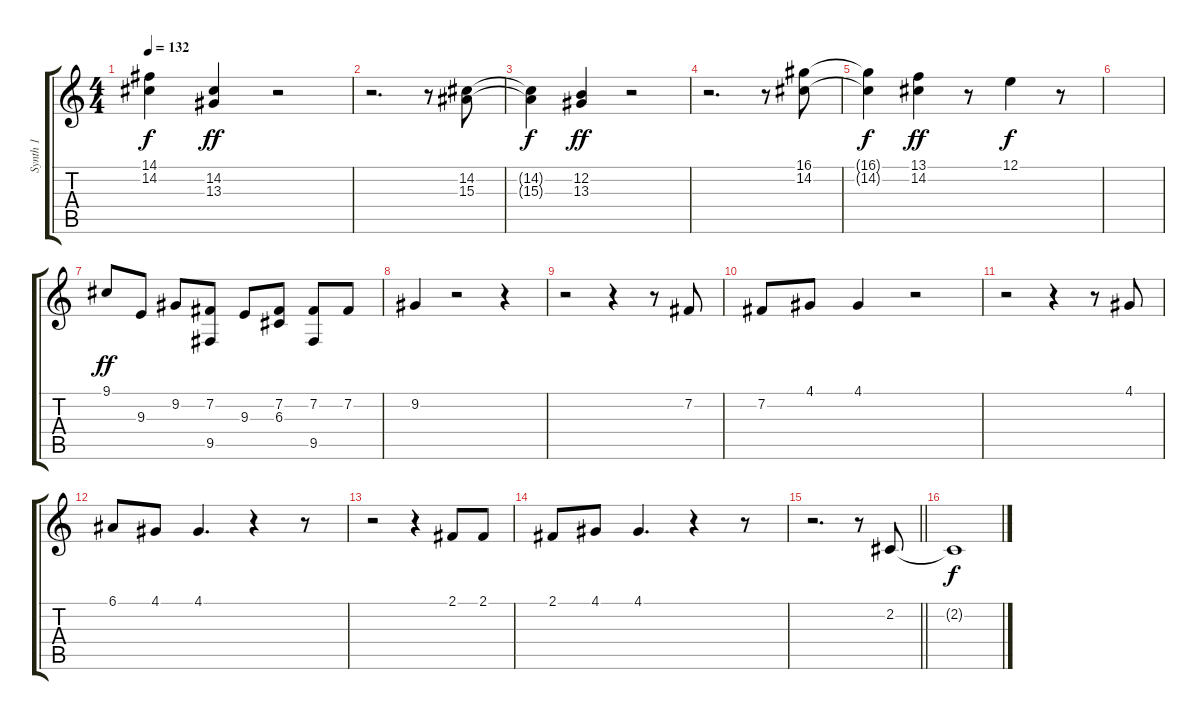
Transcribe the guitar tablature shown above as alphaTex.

\track ("Synth 1" "Synth 1") {instrument rockorgan}
\staff {score tabs}
\tuning (E4 B3 G3 D3 A2 E2) {hide}
\ts (4 4)
\tempo 132
\clef g2
\ks c
(14.1{t} 14.2{t}).4{dy f} (14.2 13.3).4{dy ff} r.2 |
r.2{d} r.8 (14.2 15.3).8 |
(14.2{t} 15.3{t}).4{dy f} (12.2 13.3).4{dy ff} r.2 |
r.2{d} r.8 (16.1 14.2).8 |
(16.1{t} 14.2{t}).4{dy f} (13.1 14.2).4{dy ff} r.8 12.1.4{dy f} r.8 |
|
9.1.8{dy ff} 9.3.8 9.2.8 (7.2 9.5).8 9.3.8 (7.2 6.3).8 (7.2 9.5).8 7.2.8 |
9.2.4 r.2 r.4 |
r.2 r.4 r.8 7.2.8 |
7.2.8 4.1.8 4.1.4 r.2 |
r.2 r.4 r.8 4.1.8 |
6.1.8 4.1.8 4.1.4{d} r.4 r.8 |
r.2 r.4 2.1.8 2.1.8 |
2.1.8 4.1.8 4.1.4{d} r.4 r.8 |
\barLineRight lightlight
r.2{d} r.8 2.2.8 |
\section ("" "")
2.2{t}.1{dy f}
